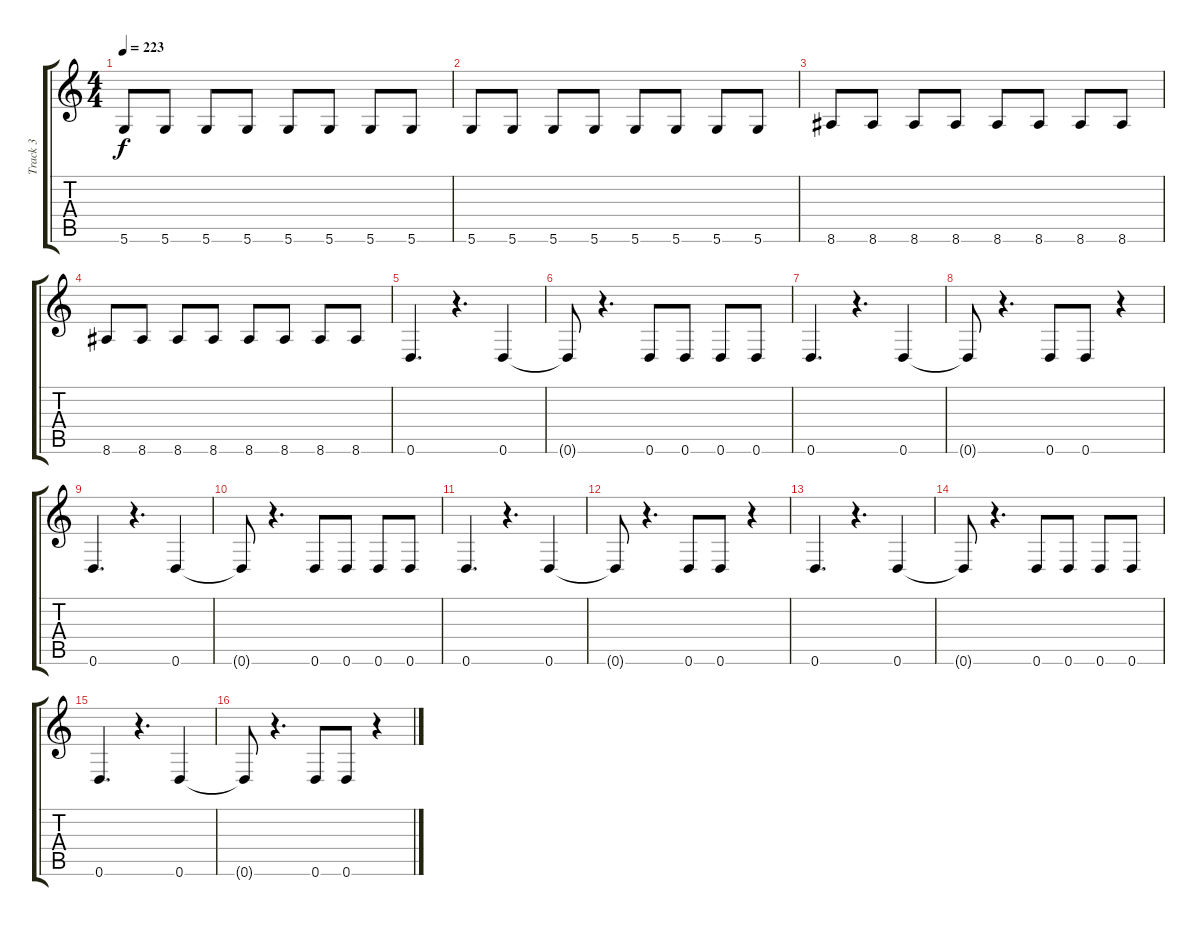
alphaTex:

\track ("Track 3" "Track 3") {instrument electricbasspick}
\staff {score tabs}
\tuning (E4 B3 G3 D3 A2 D2) {hide}
\ts (4 4)
\tempo 223
\clef g2
\ks c
5.6.8{dy f} 5.6.8 5.6.8 5.6.8 5.6.8 5.6.8 5.6.8 5.6.8 |
5.6.8 5.6.8 5.6.8 5.6.8 5.6.8 5.6.8 5.6.8 5.6.8 |
8.6.8 8.6.8 8.6.8 8.6.8 8.6.8 8.6.8 8.6.8 8.6.8 |
8.6.8 8.6.8 8.6.8 8.6.8 8.6.8 8.6.8 8.6.8 8.6.8 |
0.6.4{d} r.4{d} 0.6.4 |
0.6{t}.8 r.4{d} 0.6.8 0.6.8 0.6.8 0.6.8 |
0.6.4{d} r.4{d} 0.6.4 |
0.6{t}.8 r.4{d} 0.6.8 0.6.8 r.4 |
0.6.4{d} r.4{d} 0.6.4 |
0.6{t}.8 r.4{d} 0.6.8 0.6.8 0.6.8 0.6.8 |
0.6.4{d} r.4{d} 0.6.4 |
0.6{t}.8 r.4{d} 0.6.8 0.6.8 r.4 |
0.6.4{d} r.4{d} 0.6.4 |
0.6{t}.8 r.4{d} 0.6.8 0.6.8 0.6.8 0.6.8 |
0.6.4{d} r.4{d} 0.6.4 |
0.6{t}.8 r.4{d} 0.6.8 0.6.8 r.4
